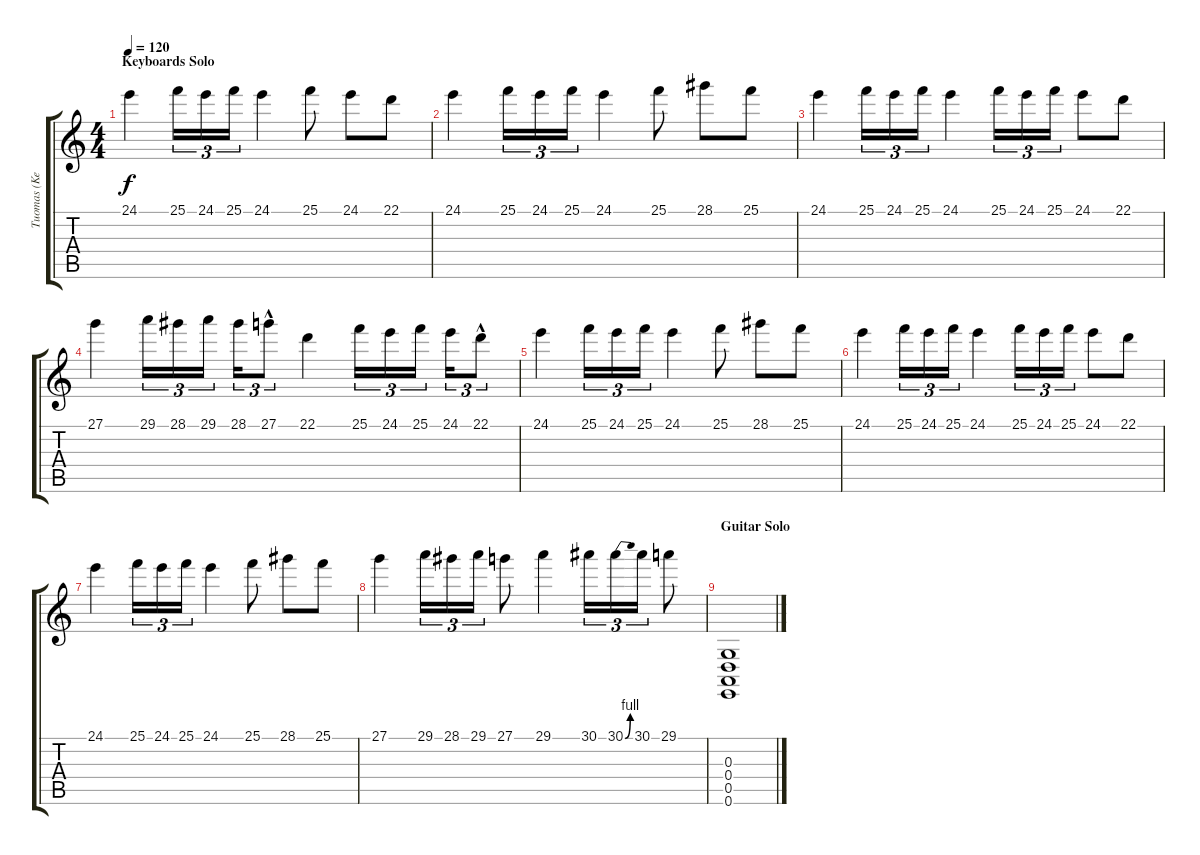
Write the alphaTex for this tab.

\track ("Tuomas (Keyboards)" "Tuomas (Ke") {instrument ocarina}
\staff {score tabs}
\tuning (E4 B3 G3 D3 A2 E2) {hide}
\ts (4 4)
\section ("" "Keyboards Solo")
\tempo 120
\clef g2
\ks c
24.1.4{dy f} 25.1.16{tu (3 2)} 24.1.16{tu (3 2)} 25.1.16{tu (3 2)} 24.1.4 25.1.8 24.1.8 22.1.8 |
24.1.4 25.1.16{tu (3 2)} 24.1.16{tu (3 2)} 25.1.16{tu (3 2)} 24.1.4 25.1.8 28.1.8 25.1.8 |
24.1.4 25.1.16{tu (3 2)} 24.1.16{tu (3 2)} 25.1.16{tu (3 2)} 24.1.4 25.1.16{tu (3 2)} 24.1.16{tu (3 2)} 25.1.16{tu (3 2)} 24.1.8 22.1.8 |
27.1.4 29.1.16{tu (3 2)} 28.1.16{tu (3 2)} 29.1.16{tu (3 2)} 28.1.16{tu (3 2)} 27.1{hac}.8{tu (3 2)} 22.1.4 25.1.16{tu (3 2)} 24.1.16{tu (3 2)} 25.1.16{tu (3 2)} 24.1.16{tu (3 2)} 22.1{hac}.8{tu (3 2)} |
24.1.4 25.1.16{tu (3 2)} 24.1.16{tu (3 2)} 25.1.16{tu (3 2)} 24.1.4 25.1.8 28.1.8 25.1.8 |
24.1.4 25.1.16{tu (3 2)} 24.1.16{tu (3 2)} 25.1.16{tu (3 2)} 24.1.4 25.1.16{tu (3 2)} 24.1.16{tu (3 2)} 25.1.16{tu (3 2)} 24.1.8 22.1.8 |
24.1.4 25.1.16{tu (3 2)} 24.1.16{tu (3 2)} 25.1.16{tu (3 2)} 24.1.4 25.1.8 28.1.8 25.1.8 |
27.1.4 29.1.16{tu (3 2)} 28.1.16{tu (3 2)} 29.1.16{tu (3 2)} 27.1.8 29.1.4 30.1.16{tu (3 2)} 30.1{be (bend 0 0 60 4)}.16{tu (3 2)} 30.1.16{tu (3 2)} 29.1.8 |
\section ("" "Guitar Solo")
(0.3 0.4 0.5 0.6).1{instrument gunshot}
